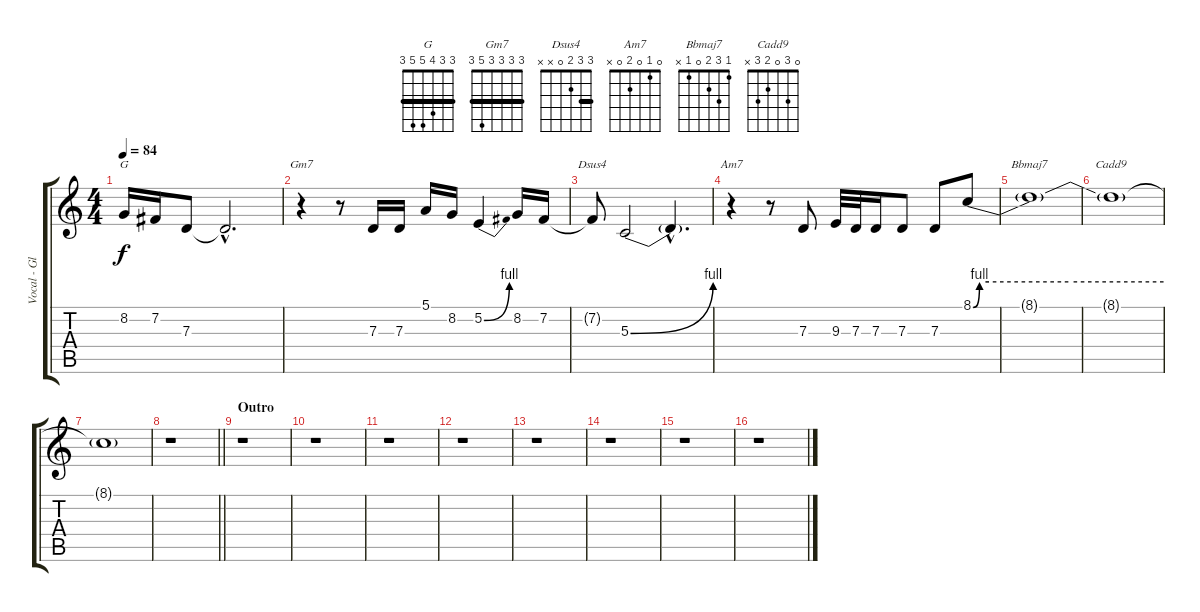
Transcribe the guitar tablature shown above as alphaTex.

\track ("Vocal - Glenn Campbell" "Vocal - Gl") {instrument altosax}
\staff {score tabs}
\tuning (E4 B3 G3 D3 A2 E2) {hide}
\chord ("G" 3 3 4 5 5 3) {barre 3}
\chord ("Gm7" 3 3 3 3 5 3) {barre 3}
\chord ("Dsus4" 3 3 2 0 x x) {barre 3}
\chord ("Am7" 0 1 0 2 0 x)
\chord ("Bbmaj7" 1 3 2 0 1 x)
\chord ("Cadd9" 0 3 0 2 3 x)
\ts (4 4)
\tempo 84
\clef g2
\ks c
8.2.16{ch "G" dy f} 7.2.16 7.3.8 7.3{hac t}.2{d} |
r.4{ch "Gm7"} r.8 7.3.16 7.3.16 5.1.16 8.2.16 5.2{be (bend 0 0 60 4)}.4 8.2.16 7.2.16 |
7.2{t}.8{ch "Dsus4"} 5.3{be (bend 0 0 60 4)}.2 5.3{hac t}.4{d} |
r.4{ch "Am7"} r.8 7.3.8 9.3.32 7.3.32 7.3.16 7.3.8 7.3.8 8.1{be (custom 0 0 2 4 5 4 30 4 60 4)}.8 |
8.1{t}.1{ch "Bbmaj7" volume 0} |
8.1{t}.1{ch "Cadd9"} |
8.1{t}.1 |
\barLineRight lightlight
r.1 |
\section ("" "Outro")
r.1 |
r.1 |
r.1 |
r.1 |
r.1 |
r.1 |
r.1 |
r.1
